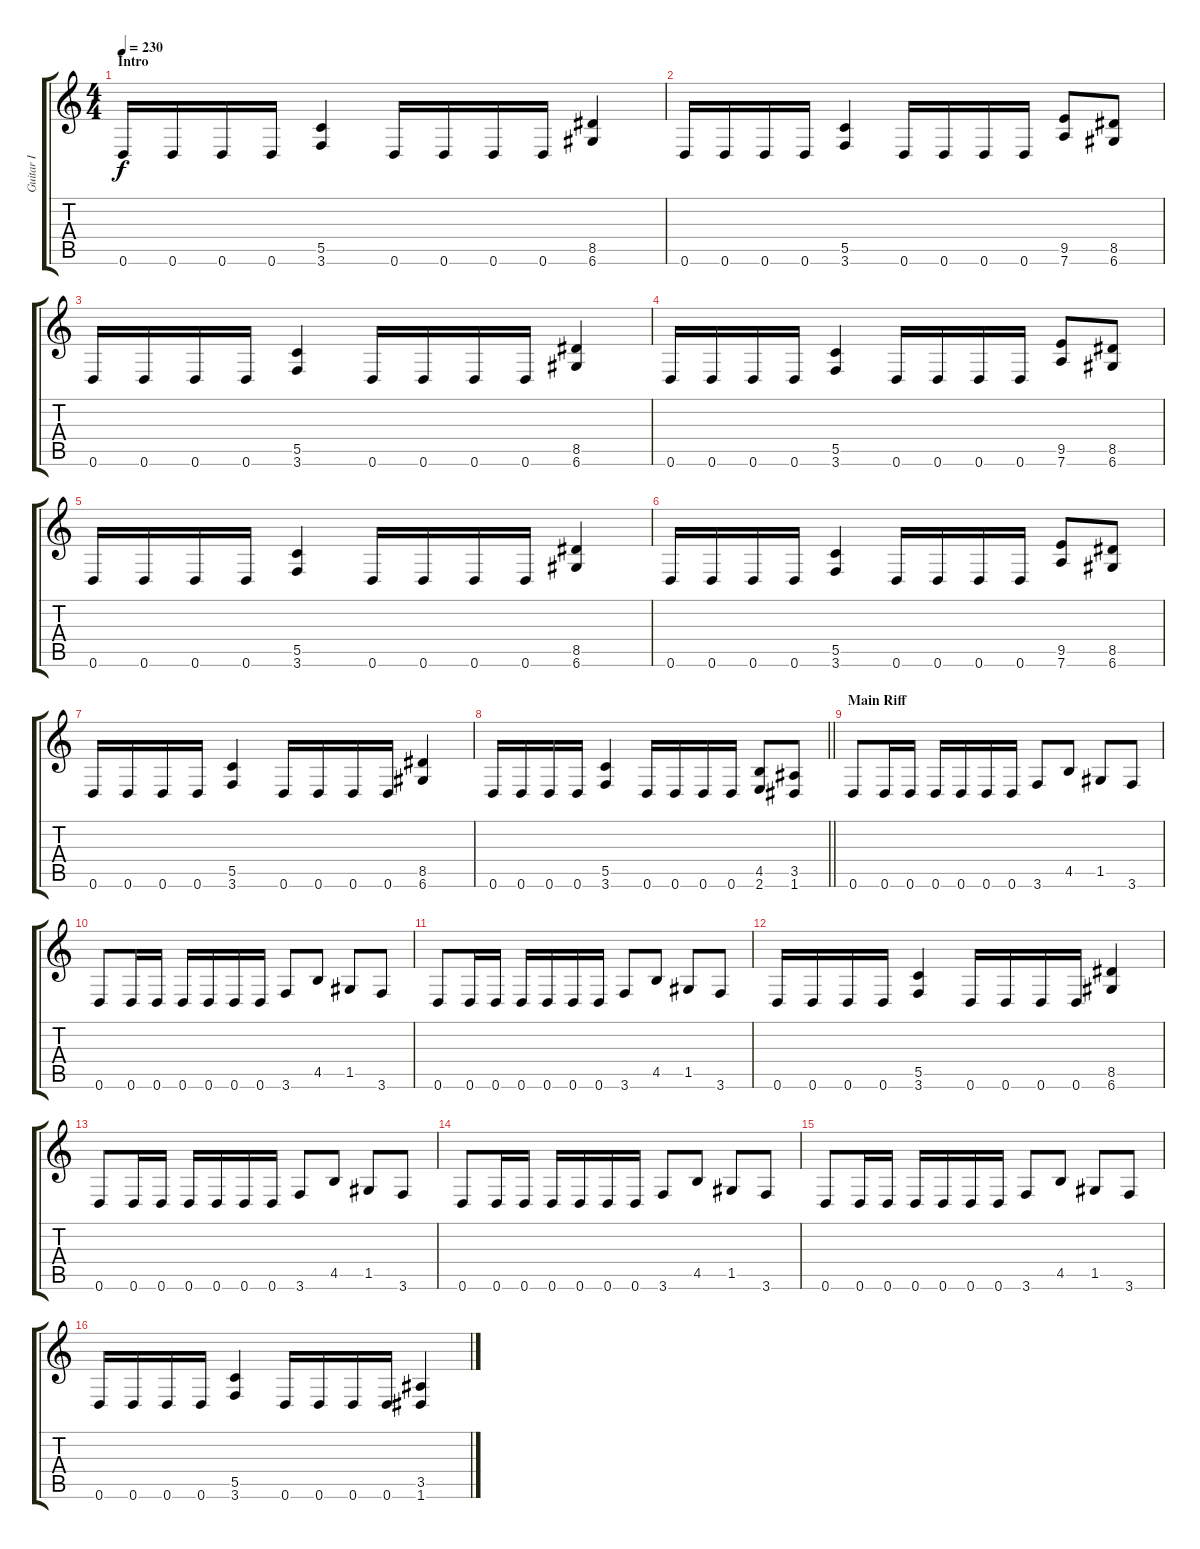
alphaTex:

\track ("Guitar I" "Guitar I") {instrument distortionguitar}
\staff {score tabs}
\tuning (D4 A3 F3 C3 G2 D2) {hide}
\ts (4 4)
\section ("" "Intro")
\tempo 230
\clef g2
\ks c
0.6.16{dy f instrument distortionguitar} 0.6.16 0.6.16 0.6.16 (5.5 3.6).4 0.6.16 0.6.16 0.6.16 0.6.16 (8.5 6.6).4 |
0.6.16 0.6.16 0.6.16 0.6.16 (5.5 3.6).4 0.6.16 0.6.16 0.6.16 0.6.16 (9.5 7.6).8 (8.5 6.6).8 |
0.6.16 0.6.16 0.6.16 0.6.16 (5.5 3.6).4 0.6.16 0.6.16 0.6.16 0.6.16 (8.5 6.6).4 |
0.6.16 0.6.16 0.6.16 0.6.16 (5.5 3.6).4 0.6.16 0.6.16 0.6.16 0.6.16 (9.5 7.6).8 (8.5 6.6).8 |
0.6.16 0.6.16 0.6.16 0.6.16 (5.5 3.6).4 0.6.16 0.6.16 0.6.16 0.6.16 (8.5 6.6).4 |
0.6.16 0.6.16 0.6.16 0.6.16 (5.5 3.6).4 0.6.16 0.6.16 0.6.16 0.6.16 (9.5 7.6).8 (8.5 6.6).8 |
0.6.16 0.6.16 0.6.16 0.6.16 (5.5 3.6).4 0.6.16 0.6.16 0.6.16 0.6.16 (8.5 6.6).4 |
\barLineRight lightlight
0.6.16 0.6.16 0.6.16 0.6.16 (5.5 3.6).4 0.6.16 0.6.16 0.6.16 0.6.16 (4.5 2.6).8 (3.5 1.6).8 |
\section ("" "Main Riff")
0.6.8 0.6.16 0.6.16 0.6.16 0.6.16 0.6.16 0.6.16 3.6.8 4.5.8 1.5.8 3.6.8 |
0.6.8 0.6.16 0.6.16 0.6.16 0.6.16 0.6.16 0.6.16 3.6.8 4.5.8 1.5.8 3.6.8 |
0.6.8 0.6.16 0.6.16 0.6.16 0.6.16 0.6.16 0.6.16 3.6.8 4.5.8 1.5.8 3.6.8 |
0.6.16 0.6.16 0.6.16 0.6.16 (5.5 3.6).4 0.6.16 0.6.16 0.6.16 0.6.16 (8.5 6.6).4 |
0.6.8 0.6.16 0.6.16 0.6.16 0.6.16 0.6.16 0.6.16 3.6.8 4.5.8 1.5.8 3.6.8 |
0.6.8 0.6.16 0.6.16 0.6.16 0.6.16 0.6.16 0.6.16 3.6.8 4.5.8 1.5.8 3.6.8 |
0.6.8 0.6.16 0.6.16 0.6.16 0.6.16 0.6.16 0.6.16 3.6.8 4.5.8 1.5.8 3.6.8 |
0.6.16 0.6.16 0.6.16 0.6.16 (5.5 3.6).4 0.6.16 0.6.16 0.6.16 0.6.16 (3.5 1.6).4
